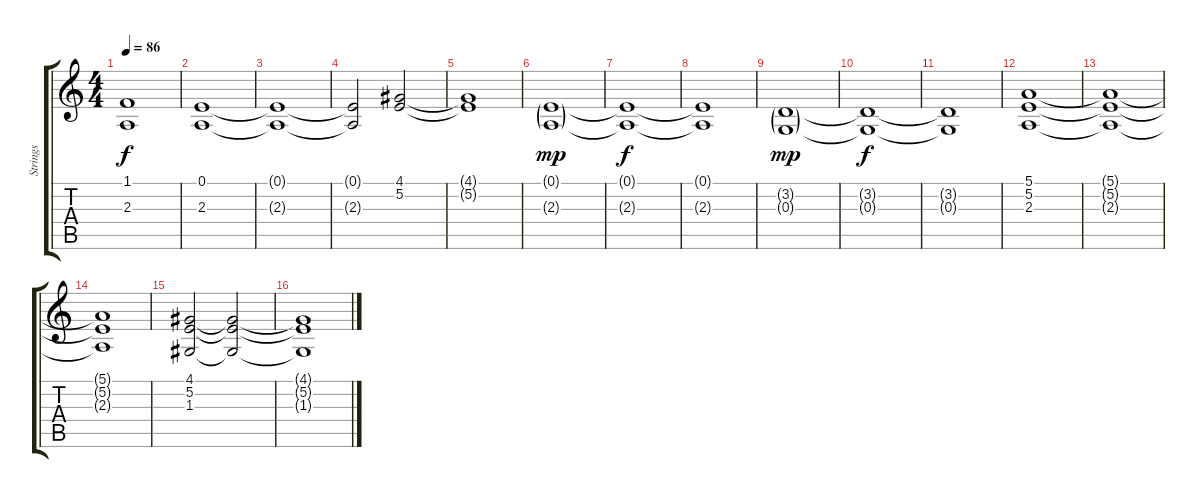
\track ("Strings" "Strings") {instrument synthstrings1}
\staff {score tabs}
\tuning (E4 B3 G3 D3 A2 E2) {hide}
\ts (4 4)
\tempo 86
\clef g2
\ks c
(1.1{t} 2.3{t}).1{dy f} |
(0.1 2.3).1 |
(0.1{t} 2.3{t}).1 |
(0.1{t} 2.3{t}).2 (4.1 5.2).2 |
(4.1{t} 5.2{t}).1 |
(0.1{g} 2.3{g}).1{dy mp} |
(0.1{t} 2.3{t}).1{dy f} |
(0.1{t} 2.3{t}).1 |
(3.2{g} 0.3{g}).1{dy mp} |
(3.2{t} 0.3{t}).1{dy f} |
(3.2{t} 0.3{t}).1 |
(5.1 5.2 2.3).1 |
(5.1{t} 5.2{t} 2.3{t}).1 |
(5.1{t} 5.2{t} 2.3{t}).1 |
(4.1 5.2 1.3).2 (4.1{t} 5.2{t} 1.3{t}).2{volume 4} |
(4.1{t} 5.2{t} 1.3{t}).1
